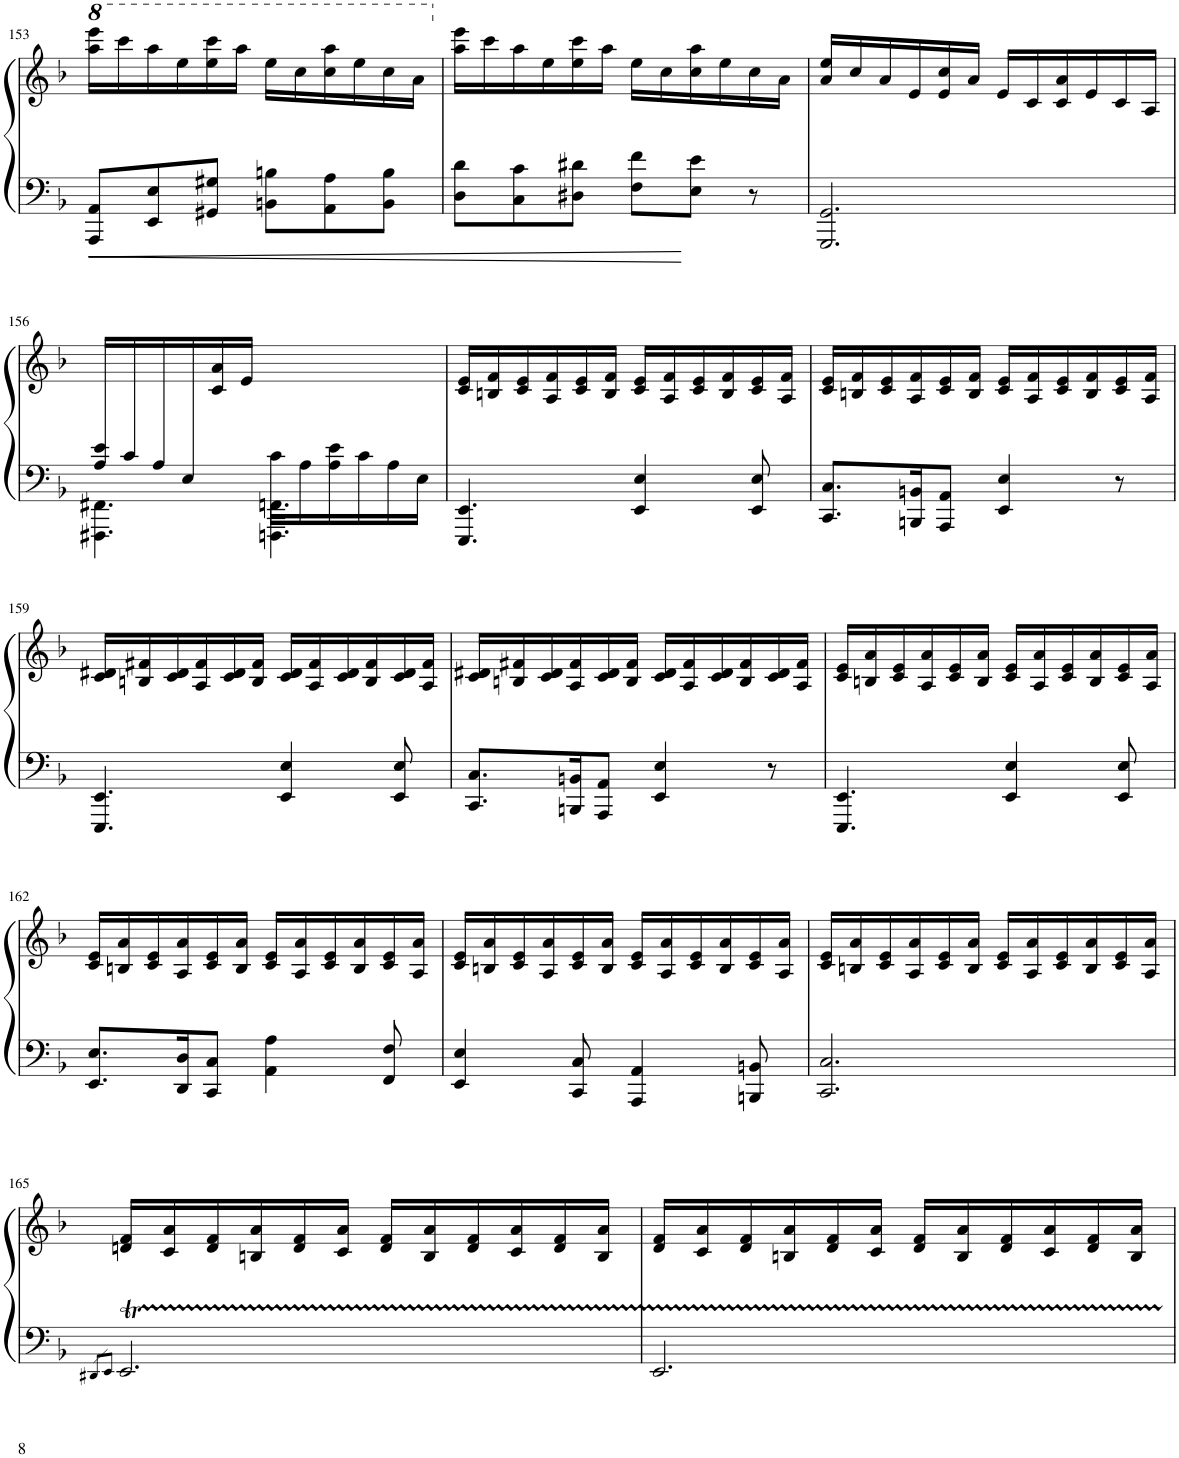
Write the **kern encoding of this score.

**kern	**kern
*part1	*part1
*staff2	*staff1
*I"Piano	*
*I'Pno.	*
!!LO:PB:g=z
*clefF4	*clefG2
*k[b-]	*k[b-]
*M6/8	*M6/8
*	*8va
=153	=153
8AAA/ 8AA/L	16aaa\ 16eeee\LL
.	16cccc\
8EE/ 8E/	16aaa\
.	16eee\
8GG#X/ 8G#X/J	16eee\ 16cccc\
.	16aaa\JJ
8BBn\ 8Bn\L	16eee\LL
.	16ccc\
8AA\ 8A\	16ccc\ 16aaa\
.	16eee\
8BB\ 8B\J	16ccc\
.	16aa\JJ
=154	=154
*	*X8va
8D\ 8d\L	16aa\ 16eee\LL
.	16ccc\
8C\ 8c\	16aa\
.	16ee\
8D#X\ 8d#X\J	16ee\ 16ccc\
.	16aa\JJ
8F\ 8f\L	16ee\LL
.	16cc\
8E\ 8e\J	16cc\ 16aa\
.	16ee\
8r	16cc\
.	16a\JJ
=155	=155
2.GGG/ 2.GG/	16a/ 16ee/LL
.	16cc/
.	16a/
.	16e/
.	16e/ 16cc/
.	16a/JJ
.	16e/LL
.	16c/
.	16c/ 16a/
.	16e/
.	16c/
.	16A/JJ
!!LO:LB:g=z
=156	=156
*^	*
16A/ 16e/LL	4.FFF#X\^ 4.FF#X\^	4ryy
16c/	.	.
16A/	.	.
16E/	.	.
8ryy	.	16c/ 16a/
.	.	16e/JJ
16c\LL	4.FFFn\^ 4.FFn\^	4.ryy
16A\	.	.
16A\ 16e\	.	.
16c\	.	.
16A\	.	.
16E\JJ	.	.
*v	*v	*
=157	=157
4.EEE/^ 4.EE/^	16c/ 16e/LL
.	16Bn/ 16f/
.	16c/ 16e/
.	16A/ 16f/
.	16c/ 16e/
.	16B/ 16f/JJ
4EE/ 4E/	16c/ 16e/LL
.	16A/ 16f/
.	16c/ 16e/
.	16B/ 16f/
8EE/ 8E/	16c/ 16e/
.	16A/ 16f/JJ
=158	=158
8.CC/ 8.C/L	16c/ 16e/LL
.	16Bn/ 16f/
.	16c/ 16e/
16BBBn/ 16BBn/K	16A/ 16f/
8AAA/ 8AA/J	16c/ 16e/
.	16B/ 16f/JJ
4EE/ 4E/	16c/ 16e/LL
.	16A/ 16f/
.	16c/ 16e/
.	16B/ 16f/
8r	16c/ 16e/
.	16A/ 16f/JJ
!!LO:LB:g=z
=159	=159
4.EEE/^ 4.EE/^	16c/ 16d#X/LL
.	16Bn/ 16f#X/
.	16c/ 16d#/
.	16A/ 16f#/
.	16c/ 16d#/
.	16B/ 16f#/JJ
4EE/ 4E/	16c/ 16d#/LL
.	16A/ 16f#/
.	16c/ 16d#/
.	16B/ 16f#/
8EE/ 8E/	16c/ 16d#/
.	16A/ 16f#/JJ
=160	=160
8.CC/ 8.C/L	16c/ 16d#X/LL
.	16Bn/ 16f#X/
.	16c/ 16d#/
16BBBn/ 16BBn/K	16A/ 16f#/
8AAA/ 8AA/J	16c/ 16d#/
.	16B/ 16f#/JJ
4EE/ 4E/	16c/ 16d#/LL
.	16A/ 16f#/
.	16c/ 16d#/
.	16B/ 16f#/
8r	16c/ 16d#/
.	16A/ 16f#/JJ
=161	=161
4.EEE/^ 4.EE/^	16c/ 16e/LL
.	16Bn/ 16a/
.	16c/ 16e/
.	16A/ 16a/
.	16c/ 16e/
.	16B/ 16a/JJ
4EE/ 4E/	16c/ 16e/LL
.	16A/ 16a/
.	16c/ 16e/
.	16B/ 16a/
8EE/ 8E/	16c/ 16e/
.	16A/ 16a/JJ
!!LO:LB:g=z
=162	=162
8.EE/ 8.E/L	16c/ 16e/LL
.	16Bn/ 16a/
.	16c/ 16e/
16DD/ 16D/K	16A/ 16a/
8CC/ 8C/J	16c/ 16e/
.	16B/ 16a/JJ
4AA\ 4A\	16c/ 16e/LL
.	16A/ 16a/
.	16c/ 16e/
.	16B/ 16a/
8FF/ 8F/	16c/ 16e/
.	16A/ 16a/JJ
=163	=163
4EE/ 4E/	16c/ 16e/LL
.	16Bn/ 16a/
.	16c/ 16e/
.	16A/ 16a/
8CC/ 8C/	16c/ 16e/
.	16B/ 16a/JJ
4AAA/ 4AA/	16c/ 16e/LL
.	16A/ 16a/
.	16c/ 16e/
.	16B/ 16a/
8BBBn/ 8BBn/	16c/ 16e/
.	16A/ 16a/JJ
=164	=164
2.CC/^ 2.C/^	16c/ 16e/LL
.	16Bn/ 16a/
.	16c/ 16e/
.	16A/ 16a/
.	16c/ 16e/
.	16B/ 16a/JJ
.	16c/ 16e/LL
.	16A/ 16a/
.	16c/ 16e/
.	16B/ 16a/
.	16c/ 16e/
.	16A/ 16a/JJ
!!LO:LB:g=z
=165	=165
8qDD#X/L	.
8qEE/J	.
2.EEt/	16dn/ 16f/LL
.	16c/ 16a/
.	16d/ 16f/
.	16Bn/ 16a/
.	16d/ 16f/
.	16c/ 16a/JJ
.	16d/ 16f/LL
.	16B/ 16a/
.	16d/ 16f/
.	16c/ 16a/
.	16d/ 16f/
.	16B/ 16a/JJ
=166	=166
2.EE/	16d/ 16f/LL
.	16c/ 16a/
.	16d/ 16f/
.	16Bn/ 16a/
.	16d/ 16f/
.	16c/ 16a/JJ
.	16d/ 16f/LL
.	16B/ 16a/
.	16d/ 16f/
.	16c/ 16a/
.	16d/ 16f/
.	16B/ 16a/JJ
=	=
*-	*-
